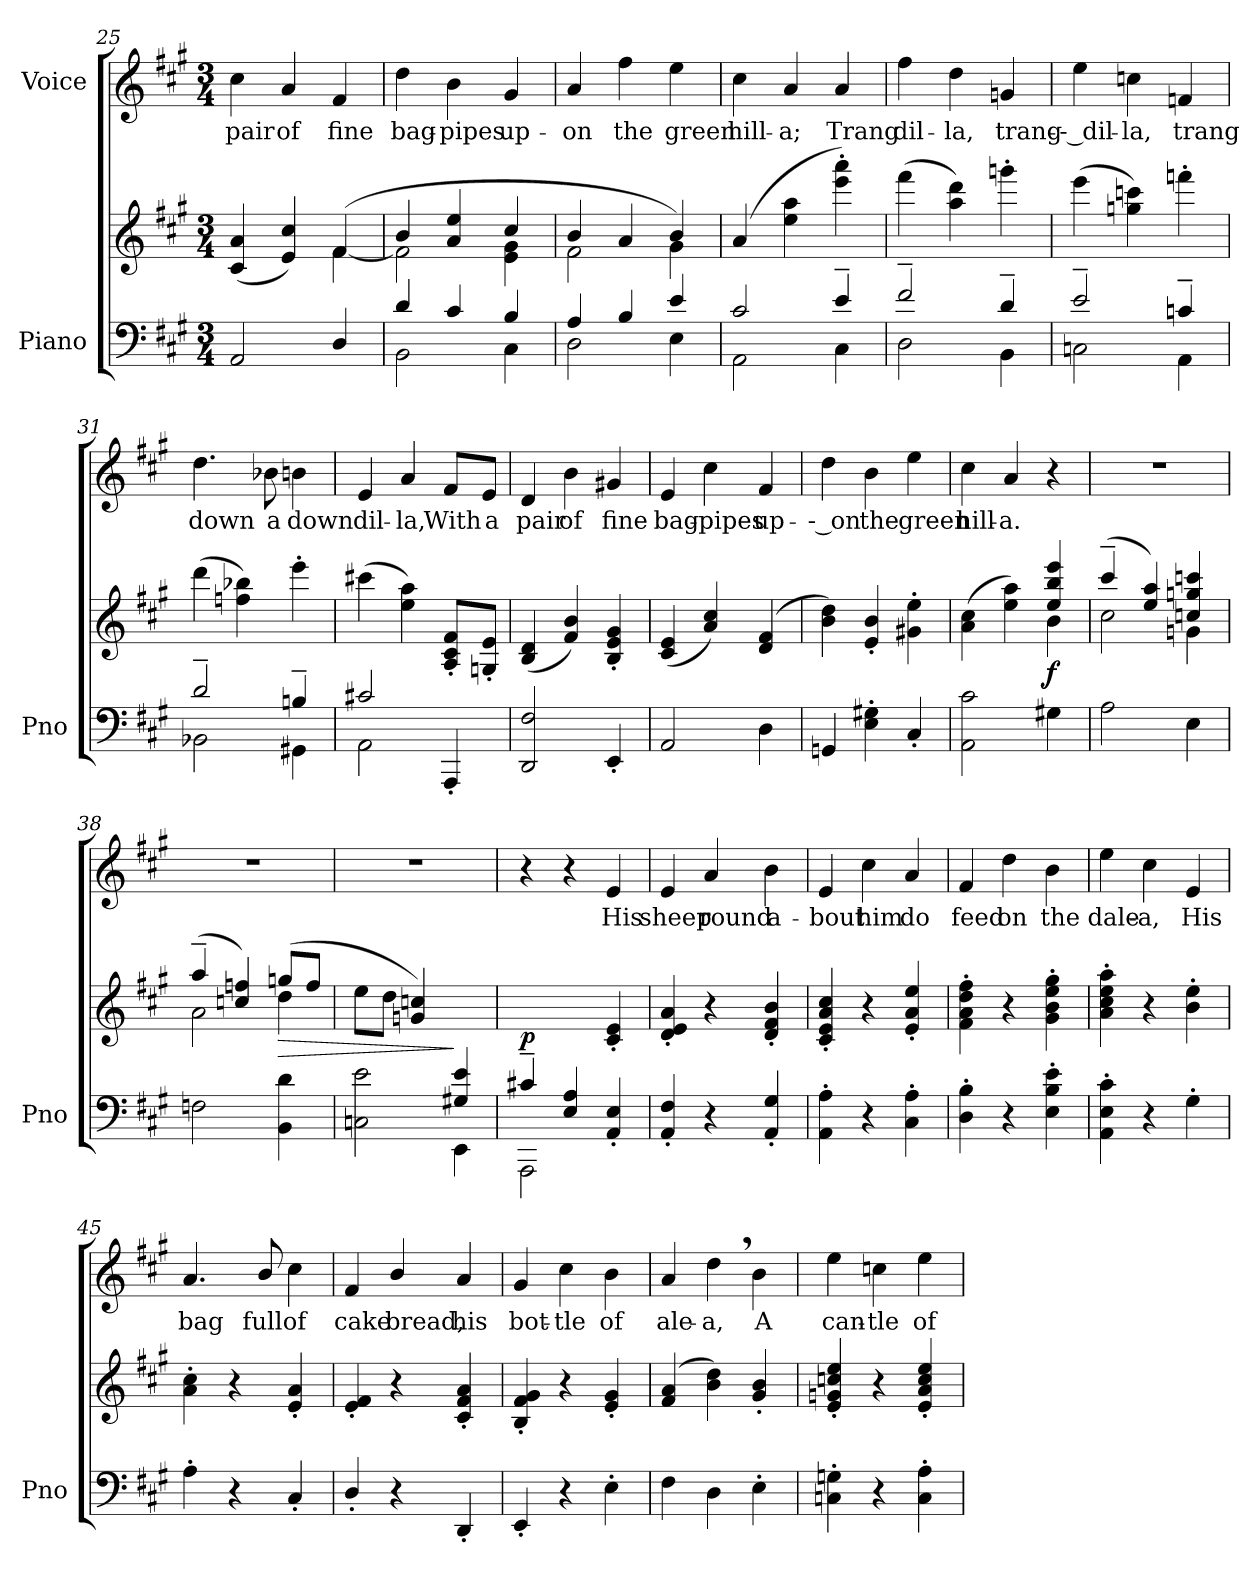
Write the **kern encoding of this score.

**kern	**kern	**dynam	**kern	**text
*part2	*part2	*part2	*part1	*part1
*staff3	*staff2	*staff2/3	*staff1	*staff1
*I"Piano	*	*	*I"Voice	*
*I'Pno	*	*	*	*
*clefF4	*clefG2	*	*clefG2	*
*k[f#c#g#]	*k[f#c#g#]	*	*k[f#c#g#]	*
*M3/4	*M3/4	*	*M3/4	*
=25	=25	=25	=25	=25
*	*^	*	*	*
2AA/	(>4c#/ 4a/	2ryy	.	4cc#\	pair
.	4e/ 4cc#/)	.	.	4a/	of
4D/	(4f#/	[4f#\	.	4f#/	fine
=26	=26	=26	=26	=26	=26
*^	*	*	*	*	*
4d/	2BB\	4b/	2f#\]	.	4dd\	bag-
4c#/	.	4a/ 4ee/	.	.	4b\	-pipes
4B/	4C#\	4cc#/	4e\ 4g#\	.	4g#/	up-
=27	=27	=27	=27	=27	=27	=27
4A/	2D\	4b/	2f#\	.	4a/	-on
4B/	.	4a/	.	.	4ff#\	the
4e/	4E\	4b/)	4g#\	.	4ee\	green
*	*	*v	*v	*	*	*
=28	=28	=28	=28	=28	=28
2c#/	2AA\	(4a/	.	4cc#\	hill-
.	.	4ee\ 4aa\	.	4a/	-a;
!	!	!	!LO:DY:b	!	!
!	!	!	!LO:DY:n=1:b	!	!
4e~/	4C#\	4eee\' 4aaa\')	p other-dynamics	4a/	Trang
=29	=29	=29	=29	=29	=29
2f#~/	2D\	(4fff#\	.	4ff#\	dil-
.	.	4aa\ 4ddd\)	.	4dd\	-la,
4d~/	4BB\	4gggn'\	.	4gn/	trang-
=30	=30	=30	=30	=30	=30
2e~/	2Cn\	(4eee\	.	4ee\	-- dil-
.	.	4ggn\ 4cccn\)	.	4ccn\	-la,
4cn~/	4AA\	4fffn'\	.	4fn/	trang
=31	=31	=31	=31	=31	=31
2d~/	2BB-X\	(4ddd\	.	4.dd\	down
.	.	4ffn\ 4bb-X\)	.	.	.
.	.	.	.	8b-X\	a
4Bn~/	4GG#X\	4eee'\	.	4bn\	down
=32	=32	=32	=32	=32	=32
2c#X/	2AA\	(4ccc#X\	.	4e/	dil-
.	.	4ee\ 4aa\)	.	4a/	-la,
4AAA'/	4ryy	8A/'> 8c#/'> 8f#/'>L	.	8f#/L	With
.	.	8Gn/'> 8e/'>J	.	8e/J	a
*v	*v	*	*	*	*
=33	=33	=33	=33	=33
2DD/ 2F#/	(>4B/ 4d/	.	4d/	pair
.	4f#/ 4b/)	.	4b\	of
4EE'/	4B/'> 4e/'> 4g#/'>	.	4g#X/	fine
=34	=34	=34	=34	=34
2AA/	(>4c#/ 4e/	.	4e/	bag-
.	4a/ 4cc#/)	.	4cc#\	-pipes
4D\	(>4d/ 4f#/	.	4f#/	up-
=35	=35	=35	=35	=35
4GGn/	4b\ 4dd\)	.	4dd\	-- on
4E\' 4G#X\'	4e/'> 4b/'>	.	4b\	the
4C#'/	4g#X\' 4ee\'	.	4ee\	green
=36	=36	=36	=36	=36
*	*^	*	*	*
2AA\ 2c#\	(4a\ 4cc#\	2ryy	.	4cc#\	hill-
.	4ee\ 4aa\)	.	.	4a/	-a.
!	!	!	!LO:DY:b	!	!
4G#X\	4ee/ 4bb/ 4eee/	4b\	f	4r	.
=37	=37	=37	=37	=37	=37
2A\	(4ccc#~/	2cc#\	.	2.r	.
.	4ee/ 4aa/)	.	.	.	.
4E\	4ccn/ 4ggn/ 4cccn/	4gn\	.	.	.
=38	=38	=38	=38	=38	=38
2Fn\	(4aa~/	2a\	.	2.r	.
.	4ccn/ 4ffn/)	.	.	.	.
!	!	!	!LO:HP:b	!	!
4BB\ 4d\	(8ggn/L	4dd\	>	.	.
.	8ff/J	.	.	.	.
*	*v	*v	*	*	*
=39	=39	=39	=39	=39
*^	*	*	*	*
2ryy	2Cn\ 2e\	8ee\L	.	2.r	.
.	.	8dd\J	.	.	.
.	.	4gn/ 4ccn/)	.	.	.
4G#X/ 4e/	4EE\	4ryy	]	.	.
=40	=40	=40	=40	=40	=40
!	!	!	!LO:DY:b	!	!
4c#X~>/	2AAA\	2ryy	p	4r	.
4E/ 4A/	.	.	.	4r	.
4ryy	4AA/' 4E/'	4c#/'> 4e/'>	.	4e/	His
*v	*v	*	*	*	*
=41	=41	=41	=41	=41
4AA/' 4F#/'	4d/'> 4e/'> 4a/'>	.	4e/	sheep
4r	4r	.	4a/	round
4AA/' 4G#/'	4d/'> 4f#/'> 4b/'>	.	4b\	a-
=42	=42	=42	=42	=42
4AA\' 4A\'	4c#/'> 4e/'> 4a/'> 4cc#/'>	.	4e/	-bout
4r	4r	.	4cc#\	him
4C#\' 4A\'	4e/'> 4a/'> 4ee/'>	.	4a/	do
=43	=43	=43	=43	=43
4D\' 4B\'	4f#\' 4a\' 4dd\' 4ff#\'	.	4f#/	feed
4r	4r	.	4dd\	on
4E\' 4B\' 4e\'	4g#\' 4b\' 4ee\' 4gg#\'	.	4b\	the
=44	=44	=44	=44	=44
4AA\' 4E\' 4c#\'	4a\' 4cc#\' 4ee\' 4aa\'	.	4ee\	dale-
4r	4r	.	4cc#\	-a,
4G#'\	4b\' 4ee\'	.	4e/	His
=45	=45	=45	=45	=45
4A'\	4a\' 4cc#\'	.	4.a/	bag
4r	4r	.	.	.
.	.	.	8b/	full
4C#'/	4e/'> 4a/'>	.	4cc#\	of
=46	=46	=46	=46	=46
4D'/	4e/'> 4f#/'>	.	4f#/	cake
4r	4r	.	4b/	bread,
4DD'/	4c#/'> 4f#/'> 4a/'>	.	4a/	his
=47	=47	=47	=47	=47
4EE'/	4B/'> 4f#/'> 4g#/'>	.	4g#/	bot-
4r	4r	.	4cc#\	-tle
4E'\	4e/' 4g#/'	.	4b\	of
=48	=48	=48	=48	=48
4F#\	(4f#/ 4a/	.	4a/	ale-
4D\	4b\ 4dd\)	.	4dd,\	-a,
4E'\	4g#/'> 4b/'>	.	4b\	A
=49	=49	=49	=49	=49
4Cn\' 4Gn\'	4e/'> 4gn/'> 4ccn/'> 4ee/'>	.	4ee\	can-
4r	4r	.	4ccn\	-tle
4C\' 4A\'	4e/'> 4a/'> 4cc/'> 4ee/'>	.	4ee\	of
=	=	=	=	=
*-	*-	*-	*-	*-
